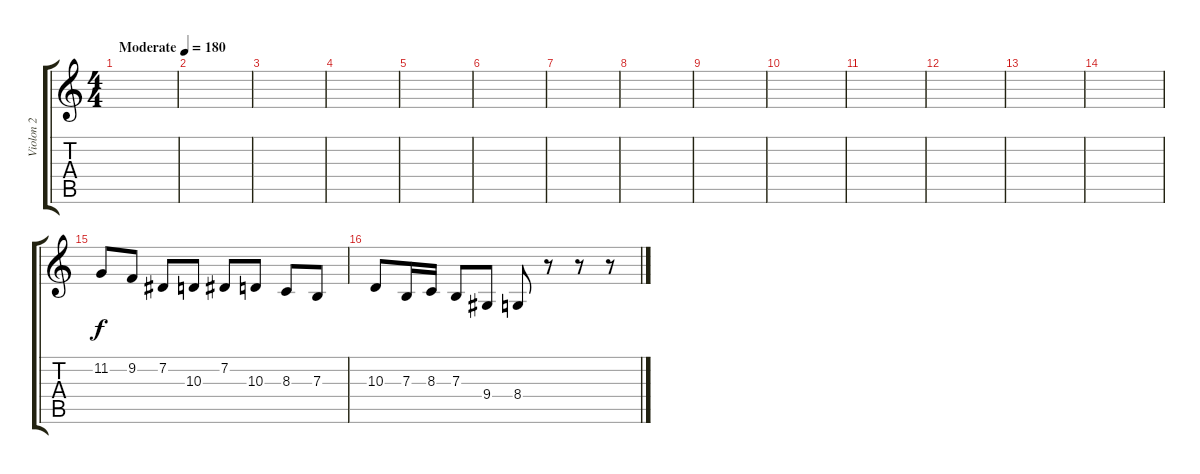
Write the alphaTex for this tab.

\track ("Violon 2" "Violon 2") {instrument viola}
\staff {score tabs}
\tuning (Db4 Ab3 E3 B2 Gb2 B1) {hide}
\ts (4 4)
\tempo (180 "Moderate")
\clef g2
\ks c
|
|
|
|
|
|
|
|
|
|
|
|
|
|
11.2.8 9.2.8 7.2.8 10.3.8 7.2.8 10.3.8 8.3.8 7.3.8 |
10.3.8 7.3.16 8.3.16 7.3.8 9.4.8 8.4.8 r.8 r.8 r.8
